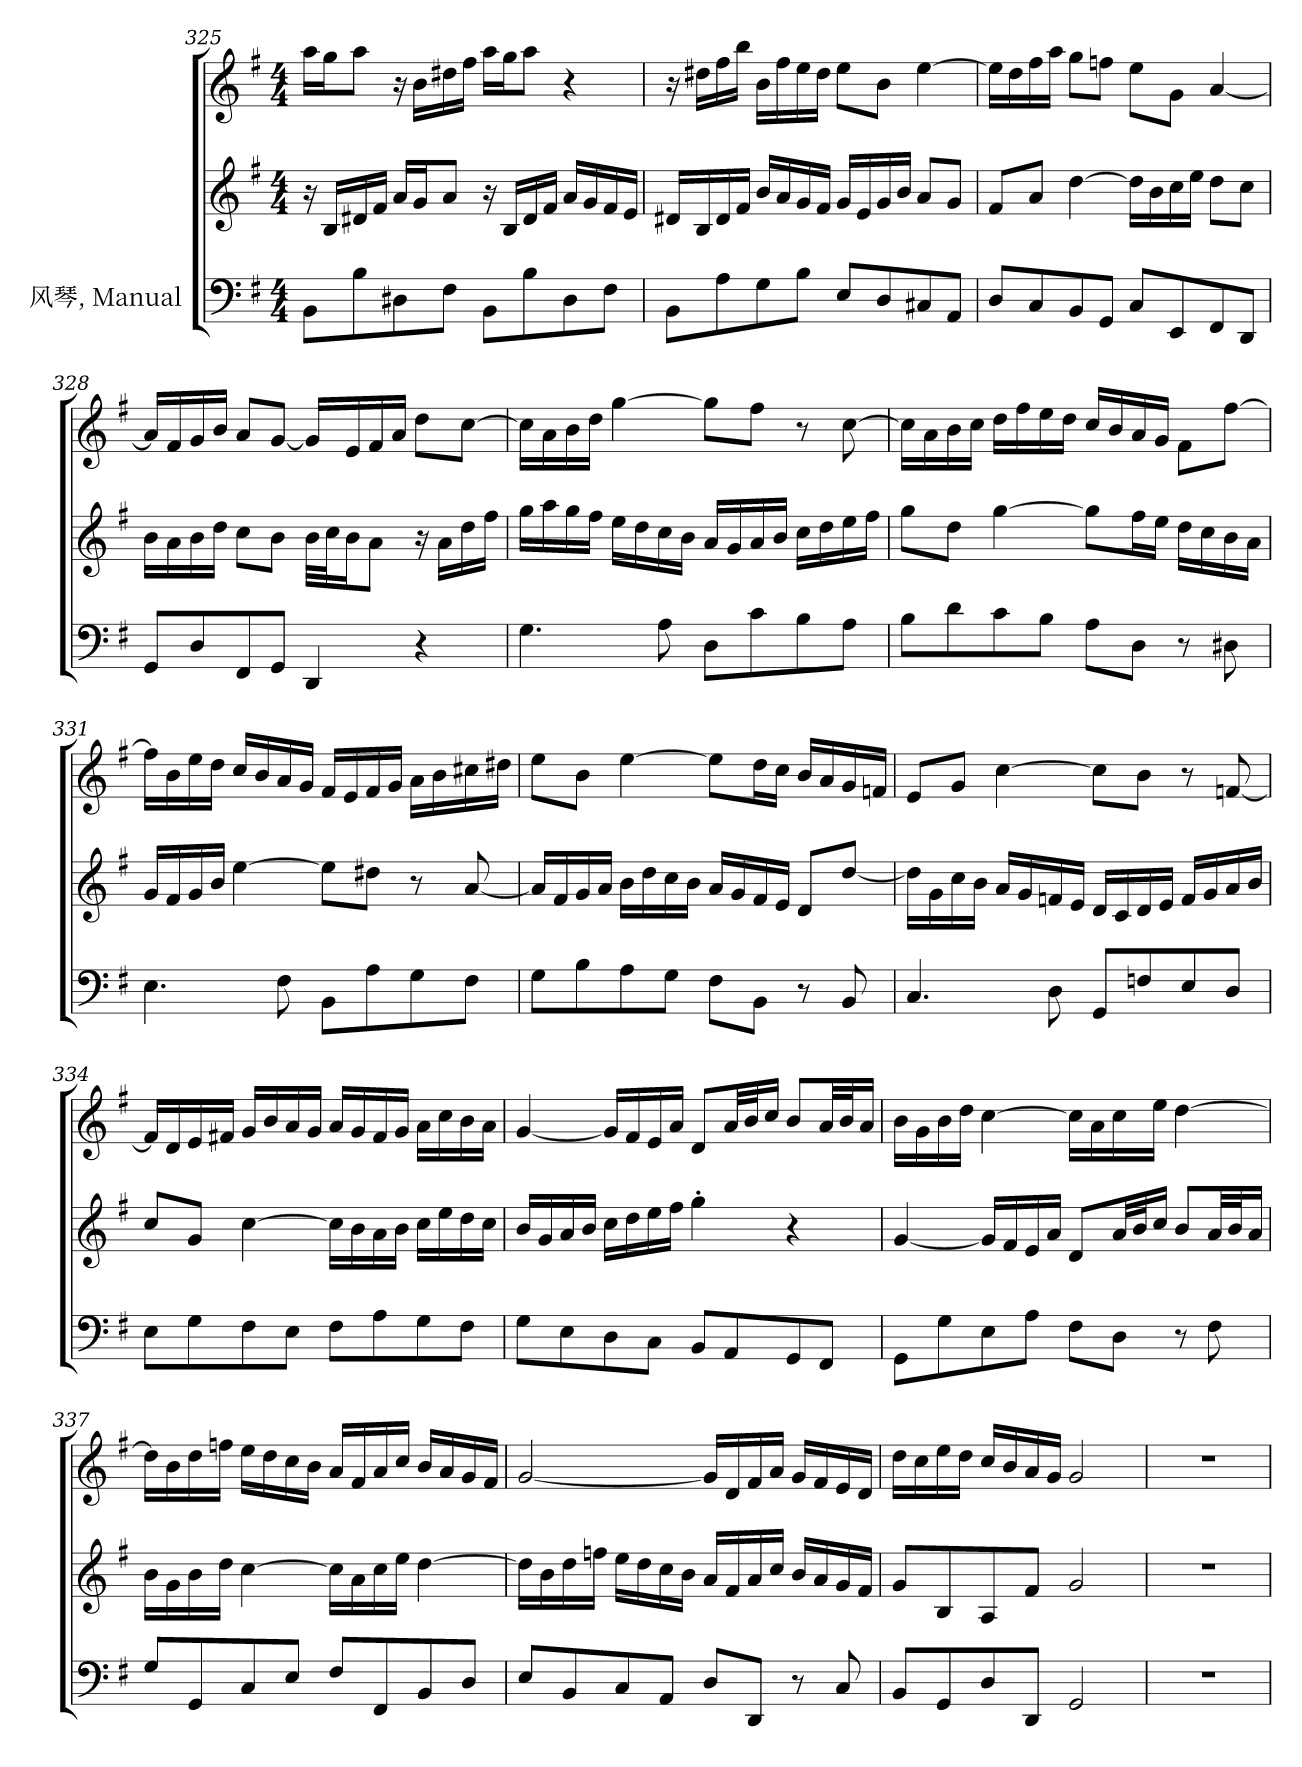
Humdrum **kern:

**kern	**kern	**kern
*part1	*part1	*part1
*staff3	*staff2	*staff1
*I"风琴, Manual	*	*
!!LO:LB:g=z
*clefF4	*clefG2	*clefG2
*k[f#]	*k[f#]	*k[f#]
*M4/4	*M4/4	*M4/4
=325	=325	=325
8BB\L	16r	16aa\LL
.	16B/LL	16gg\J
8B\	16d#X/	8aa\J
.	16f#/JJ	.
8D#X\	16a/LL	16r
.	16g/J	16b\LL
8F#\J	8a/J	16dd#X\
.	.	16ff#\JJ
8BB\L	16r	16aa\LL
.	16B/LL	16gg\J
8B\	16d#/	8aa\J
.	16f#/JJ	.
8D#\	16a/LL	4r
.	16g/	.
8F#\J	16f#/	.
.	16e/JJ	.
=326	=326	=326
8BB\L	16d#X/LL	16r
.	16B/	16dd#X\LL
8A\	16d#/	16ff#\
.	16f#/JJ	16bb\JJ
8G\	16b/LL	16b\LL
.	16a/	16ff#\
8B\J	16g/	16ee\
.	16f#/JJ	16dd#\JJ
8E/L	16g/LL	8ee\L
.	16e/	.
8D/	16g/	8b\J
.	16b/JJ	.
8C#X/	8a/L	[4ee\
8AA/J	8g/J	.
=327	=327	=327
8D/L	8f#/L	16ee\LL]
.	.	16dd\
8C/	8a/J	16ff#\
.	.	16aa\JJ
8BB/	[4dd\	8gg\L
8GG/J	.	8ffn\J
8C/L	16dd\LL]	8ee\L
.	16b\	.
8EE/	16cc\	8g\J
.	16ee\JJ	.
8FF#/	8dd\L	[4a/
8DD/J	8cc\J	.
!!LO:LB:g=z
=328	=328	=328
8GG/L	16b\LL	16a/LL]
.	16a\	16f#/
8D/	16b\	16g/
.	16dd\JJ	16b/JJ
8FF#/	8cc\L	8a/L
8GG/J	8b\J	[8g/J
4DD/	32b\LLL	16g/LL]
.	32cc\J	.
.	16b\J	16e/
.	8a\J	16f#/
.	.	16a/JJ
4r	16r	8dd\L
.	16a\LL	.
.	16dd\	[8cc\J
.	16ff#\JJ	.
=329	=329	=329
4.G\	16gg\LL	16cc\LL]
.	16aa\	16a\
.	16gg\	16b\
.	16ff#\JJ	16dd\JJ
.	16ee\LL	[4gg\
.	16dd\	.
8A\	16cc\	.
.	16b\JJ	.
8D\L	16a/LL	8gg\L]
.	16g/	.
8c\	16a/	8ff#\J
.	16b/JJ	.
8B\	16cc\LL	8r
.	16dd\	.
8A\J	16ee\	[8cc\
.	16ff#\JJ	.
=330	=330	=330
8B\L	8gg\L	16cc\LL]
.	.	16a\
8d\	8dd\J	16b\
.	.	16cc\JJ
8c\	[4gg\	16dd\LL
.	.	16ff#\
8B\J	.	16ee\
.	.	16dd\JJ
8A\L	8gg\L]	16cc/LL
.	.	16b/
8D\J	16ff#\L	16a/
.	16ee\JJ	16g/JJ
8r	16dd\LL	8f#\L
.	16cc\	.
8D#X\	16b\	[8ff#\J
.	16a\JJ	.
!!LO:LB:g=z
=331	=331	=331
4.E\	16g/LL	16ff#\LL]
.	16f#/	16b\
.	16g/	16ee\
.	16b/JJ	16dd\JJ
.	[4ee\	16cc/LL
.	.	16b/
8F#\	.	16a/
.	.	16g/JJ
8BB\L	8ee\L]	16f#/LL
.	.	16e/
8A\	8dd#X\J	16f#/
.	.	16g/JJ
8G\	8r	16a\LL
.	.	16b\
8F#\J	[8a/	16cc#X\
.	.	16dd#X\JJ
=332	=332	=332
8G\L	16a/LL]	8ee\L
.	16f#/	.
8B\	16g/	8b\J
.	16a/JJ	.
8A\	16b\LL	[4ee\
.	16dd\	.
8G\J	16cc\	.
.	16b\JJ	.
8F#\L	16a/LL	8ee\L]
.	16g/	.
8BB\J	16f#/	16dd\L
.	16e/JJ	16cc\JJ
8r	8d/L	16b/LL
.	.	16a/
8BB/	[8dd/J	16g/
.	.	16fn/JJ
!!LO:PB:g=z
=333	=333	=333
4.C/	16dd\LL]	8e/L
.	16g\	.
.	16cc\	8g/J
.	16b\JJ	.
.	16a/LL	[4cc\
.	16g/	.
8D\	16fn/	.
.	16e/JJ	.
8GG/L	16d/LL	8cc\L]
.	16c/	.
8Fn/	16d/	8b\J
.	16e/JJ	.
8E/	16f/LL	8r
.	16g/	.
8D/J	16a/	[8fn/
.	16b/JJ	.
=334	=334	=334
8E\L	8cc/L	16f/LL]
.	.	16d/
8G\	8g/J	16e/
.	.	16f#X/JJ
8F#\	[4cc\	16g/LL
.	.	16b/
8E\J	.	16a/
.	.	16g/JJ
8F#\L	16cc\LL]	16a/LL
.	16b\	16g/
8A\	16a\	16f#/
.	16b\JJ	16g/JJ
8G\	16cc\LL	16a\LL
.	16ee\	16cc\
8F#\J	16dd\	16b\
.	16cc\JJ	16a\JJ
!!LO:LB:g=z
=335	=335	=335
*	*	*MM65
8G\L	16b/LL	[4g/
.	16g/	.
8E\	16a/	.
.	16b/JJ	.
8D\	16cc\LL	16g/LL]
.	16dd\	16f#/
8C\J	16ee\	16e/
.	16ff#\JJ	16a/JJ
8BB/L	4gg'\	8d/L
8AA/	.	32a/LL
.	.	32b/J
.	.	16cc/JJ
8GG/	4r	8b/L
8FF#/J	.	32a/LL
.	.	32b/J
.	.	16a/JJ
=336	=336	=336
8GG\L	[4g/	16b\LL
.	.	16g\
8G\	.	16b\
.	.	16dd\JJ
8E\	16g/LL]	[4cc\
.	16f#/	.
8A\J	16e/	.
.	16a/JJ	.
8F#\L	8d/L	16cc\LL]
.	.	16a\
8D\J	32a/LL	16cc\
.	32b/J	.
.	16cc/JJ	16ee\JJ
8r	8b/L	[4dd\
8F#\	32a/LL	.
.	32b/J	.
.	16a/JJ	.
!!LO:LB:g=z
=337	=337	=337
8G/L	16b\LL	16dd\LL]
.	16g\	16b\
8GG/	16b\	16dd\
.	16dd\JJ	16ffn\JJ
8C/	[4cc\	16ee\LL
.	.	16dd\
8E/J	.	16cc\
.	.	16b\JJ
8F#/L	16cc\LL]	16a/LL
.	16a\	16f#/
8FF#/	16cc\	16a/
.	16ee\JJ	16cc/JJ
8BB/	[4dd\	16b/LL
.	.	16a/
8D/J	.	16g/
.	.	16f#/JJ
=338	=338	=338
8E/L	16dd\LL]	[2g/
.	16b\	.
8BB/	16dd\	.
.	16ffn\JJ	.
8C/	16ee\LL	.
.	16dd\	.
8AA/J	16cc\	.
.	16b\JJ	.
8D/L	16a/LL	16g/LL]
.	16f#/	16d/
8DD/J	16a/	16f#/
.	16cc/JJ	16a/JJ
8r	16b/LL	16g/LL
.	16a/	16f#/
8C/	16g/	16e/
.	16f#/JJ	16d/JJ
=339	=339	=339
*	*	*MM60
8BB/L	8g/L	16dd\LL
.	.	16cc\
8GG/	8B/	16ee\
.	.	16dd\JJ
8D/	8A/	16cc/LL
.	.	16b/
8DD/J	8f#/J	16a/
.	.	16g/JJ
*	*	*MM40
2GG/	2g/	2g/
=340	=340	=340
1r	1r	1r
=	=	=
*-	*-	*-
